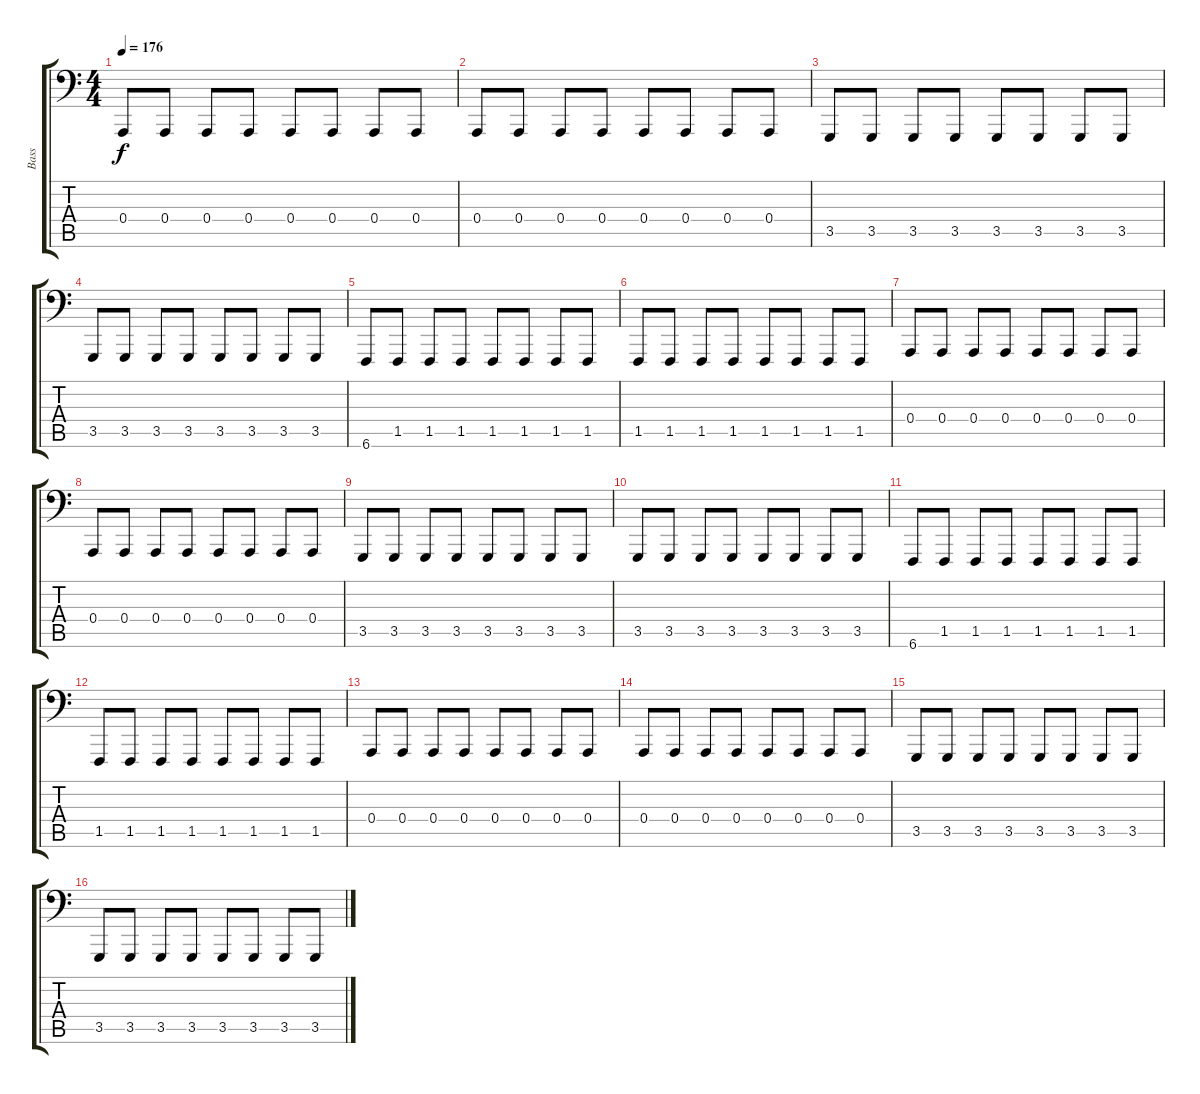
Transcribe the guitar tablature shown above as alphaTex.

\track ("Bass" "Bass") {instrument pad3polysynth}
\staff {score tabs}
\tuning (C3 G2 D2 A1 E1 B0) {hide}
\ts (4 4)
\tempo 176
\clef f4
\ks c
0.4.8{dy f} 0.4.8 0.4.8 0.4.8 0.4.8 0.4.8 0.4.8 0.4.8 |
0.4.8 0.4.8 0.4.8 0.4.8 0.4.8 0.4.8 0.4.8 0.4.8 |
3.5.8 3.5.8 3.5.8 3.5.8 3.5.8 3.5.8 3.5.8 3.5.8 |
3.5.8 3.5.8 3.5.8 3.5.8 3.5.8 3.5.8 3.5.8 3.5.8 |
6.6.8 1.5.8 1.5.8 1.5.8 1.5.8 1.5.8 1.5.8 1.5.8 |
1.5.8 1.5.8 1.5.8 1.5.8 1.5.8 1.5.8 1.5.8 1.5.8 |
0.4.8 0.4.8 0.4.8 0.4.8 0.4.8 0.4.8 0.4.8 0.4.8 |
0.4.8 0.4.8 0.4.8 0.4.8 0.4.8 0.4.8 0.4.8 0.4.8 |
3.5.8 3.5.8 3.5.8 3.5.8 3.5.8 3.5.8 3.5.8 3.5.8 |
3.5.8 3.5.8 3.5.8 3.5.8 3.5.8 3.5.8 3.5.8 3.5.8 |
6.6.8 1.5.8 1.5.8 1.5.8 1.5.8 1.5.8 1.5.8 1.5.8 |
1.5.8 1.5.8 1.5.8 1.5.8 1.5.8 1.5.8 1.5.8 1.5.8 |
0.4.8 0.4.8 0.4.8 0.4.8 0.4.8 0.4.8 0.4.8 0.4.8 |
0.4.8 0.4.8 0.4.8 0.4.8 0.4.8 0.4.8 0.4.8 0.4.8 |
3.5.8 3.5.8 3.5.8 3.5.8 3.5.8 3.5.8 3.5.8 3.5.8 |
3.5.8 3.5.8 3.5.8 3.5.8 3.5.8 3.5.8 3.5.8 3.5.8
